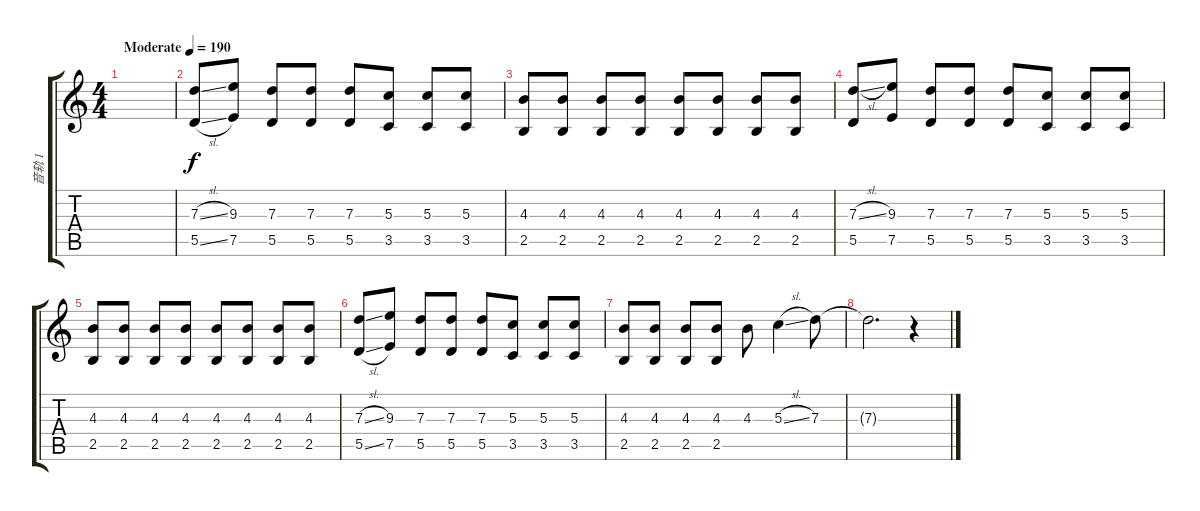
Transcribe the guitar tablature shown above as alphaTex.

\track ("音轨 1" "音轨 1") {instrument overdrivenguitar}
\staff {score tabs}
\tuning (E4 B3 G3 D3 A2 E2) {hide}
\ts (4 4)
\tempo (190 "Moderate")
\clef g2
\ks c
|
(7.3{sl} 5.5{sl}).8 (9.3 7.5).8 (7.3 5.5).8 (7.3 5.5).8 (7.3 5.5).8 (5.3 3.5).8 (5.3 3.5).8 (5.3 3.5).8 |
(4.3 2.5).8 (4.3 2.5).8 (4.3 2.5).8 (4.3 2.5).8 (4.3 2.5).8 (4.3 2.5).8 (4.3 2.5).8 (4.3 2.5).8 |
(7.3{sl} 5.5).8 (9.3 7.5).8 (7.3 5.5).8 (7.3 5.5).8 (7.3 5.5).8 (5.3 3.5).8 (5.3 3.5).8 (5.3 3.5).8 |
(4.3 2.5).8 (4.3 2.5).8 (4.3 2.5).8 (4.3 2.5).8 (4.3 2.5).8 (4.3 2.5).8 (4.3 2.5).8 (4.3 2.5).8 |
(7.3{sl} 5.5{sl}).8 (9.3 7.5).8 (7.3 5.5).8 (7.3 5.5).8 (7.3 5.5).8 (5.3 3.5).8 (5.3 3.5).8 (5.3 3.5).8 |
(4.3 2.5).8 (4.3 2.5).8 (4.3 2.5).8 (4.3 2.5).8 4.3.8 5.3{sl}.4 7.3.8 |
7.3{t}.2{d dy f} r.4
